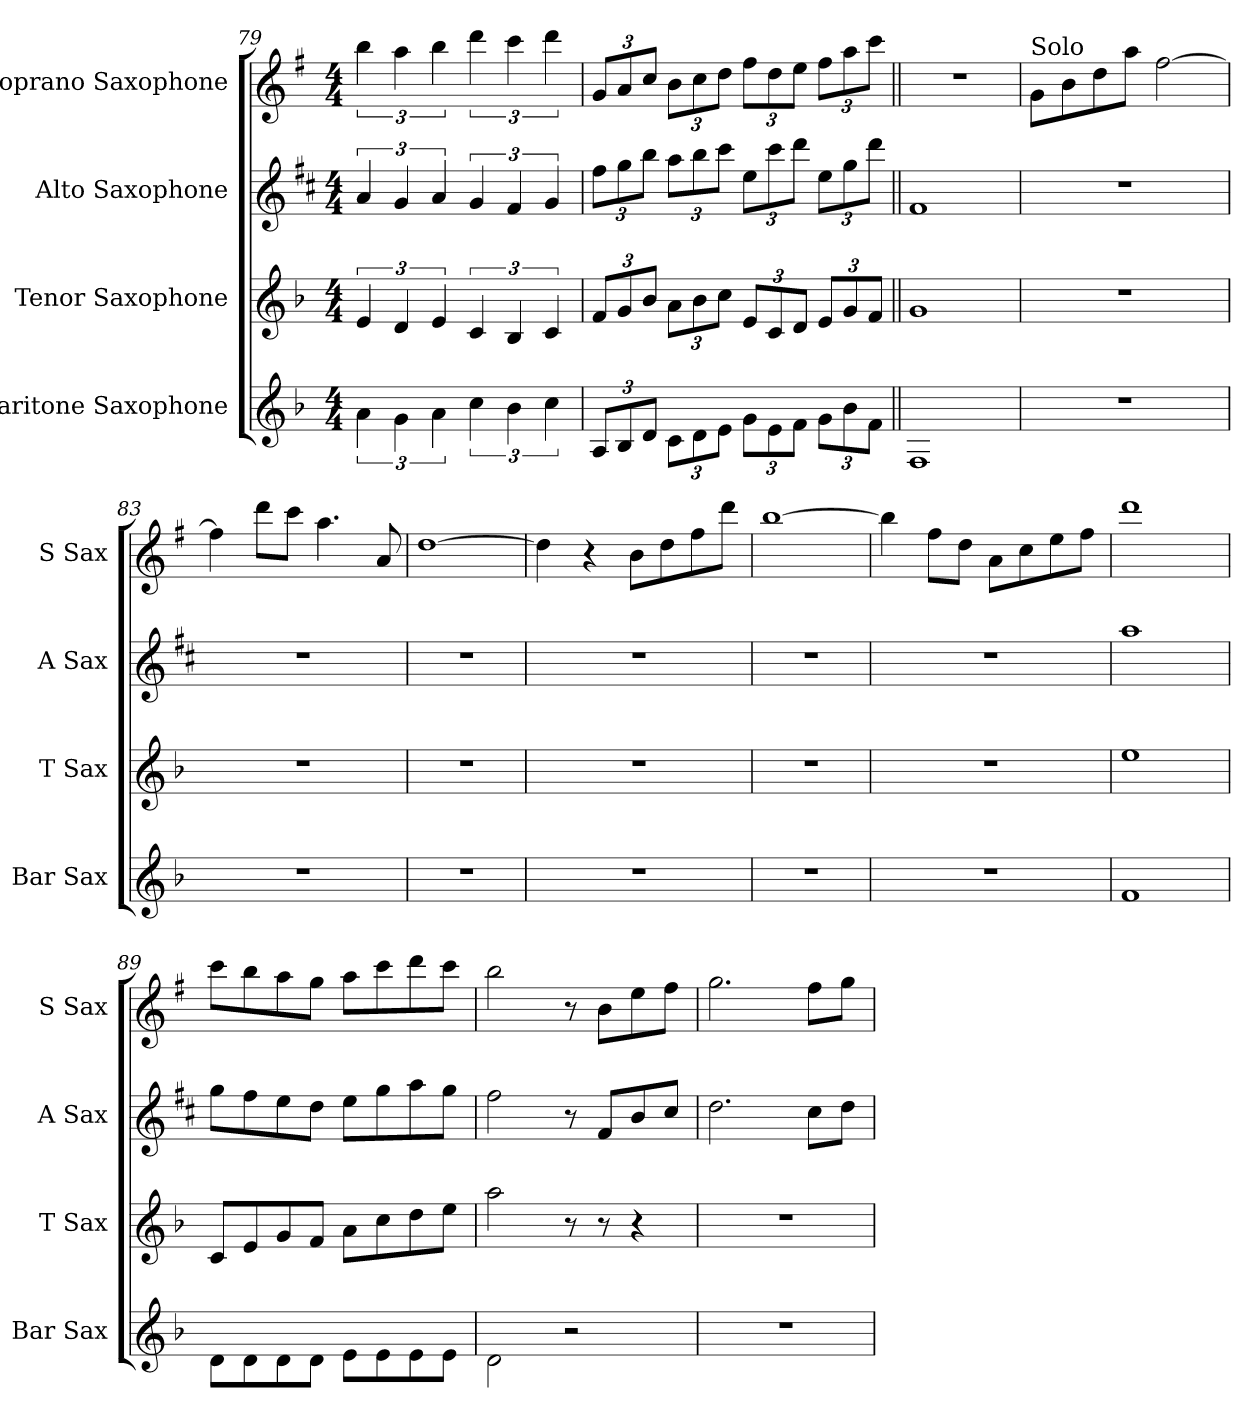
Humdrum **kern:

**kern	**kern	**kern	**kern
*part4	*part3	*part2	*part1
*staff4	*staff3	*staff2	*staff1
*I"Baritone Saxophone	*I"Tenor Saxophone	*I"Alto Saxophone	*I"Soprano Saxophone
*I'Bar Sax	*I'T Sax	*I'A Sax	*I'S Sax
*clefG2	*clefG2	*clefG2	*clefG2
*ITrd12c21	*ITrd8c14	*ITrd5c9	*ITrd1c2
*k[b-]	*k[b-]	*k[b-]	*k[b-]
*M4/4	*M4/4	*M4/4	*M4/4
=79	=79	=79	=79
6A\	6E/	6c/	6aa\
6G\	6D/	6B-/	6gg\
6A\	6E/	6c/	6aa\
6c\	6C/	6B-/	6ccc\
6B-\	6BB-/	6A/	6bb-\
6c\	6C/	6B-/	6ccc\
!!LO:PB:g=z
=80	=80	=80	=80
*Xbrackettup	*Xbrackettup	*Xbrackettup	*Xbrackettup
12AA/L	12F/L	12a\L	12f/L
12BB-/	12G/	12b-\	12g/
12D/J	12B-/J	12dd\J	12b-/J
12C\L	12A\L	12cc\L	12a\L
12D\	12B-\	12dd\	12b-\
12E\J	12c\J	12ee\J	12cc\J
12G\L	12E/L	12g\L	12ee\L
12E\	12C/	12ee\	12cc\
12F\J	12D/J	12ff\J	12dd\J
12G\L	12E/L	12g\L	12ee\L
12B-\	12G/	12b-\	12gg\
12F\J	12F/J	12ff\J	12bb-\J
=81||	=81||	=81||	=81||
1FF	1G	1A	1r
=82	=82	=82	=82
!	!	!	!LO:TX:a:t=Solo
1r	1r	1r	8f\L
.	.	.	8a\
.	.	.	8cc\
.	.	.	8gg\J
.	.	.	[2ee\
=83	=83	=83	=83
1r	1r	1r	4ee\]
.	.	.	8ccc\L
.	.	.	8bb-\J
.	.	.	4.gg\
.	.	.	8g/
=84	=84	=84	=84
1r	1r	1r	[1cc
=85	=85	=85	=85
1r	1r	1r	4cc\]
.	.	.	4r
.	.	.	8a\L
.	.	.	8cc\
.	.	.	8ee\
.	.	.	8ccc\J
=86	=86	=86	=86
1r	1r	1r	[1aa
!!LO:LB:g=z
=87	=87	=87	=87
1r	1r	1r	4aa\]
.	.	.	8ee\L
.	.	.	8cc\J
.	.	.	8g\L
.	.	.	8b-\
.	.	.	8dd\
.	.	.	8ee\J
=88	=88	=88	=88
1F	1e	1cc	1ccc
=89	=89	=89	=89
8D\L	8C/L	8b-\L	8bb-\L
8D\	8E/	8a\	8aa\
8D\	8G/	8g\	8gg\
8D\J	8F/J	8f\J	8ff\J
8E\L	8A\L	8g\L	8gg\L
8E\	8c\	8b-\	8bb-\
8E\	8d\	8cc\	8ccc\
8E\J	8e\J	8b-\J	8bb-\J
=90	=90	=90	=90
2D\	2a\	2a\	2aa\
2r	8r	8r	8r
.	8r	8A/L	8a\L
.	4r	8d/	8dd\
.	.	8e/J	8ee\J
=91	=91	=91	=91
1r	1r	2.f\	2.ff\
.	.	8e\L	8ee\L
.	.	8f\J	8ff\J
=	=	=	=
*-	*-	*-	*-
